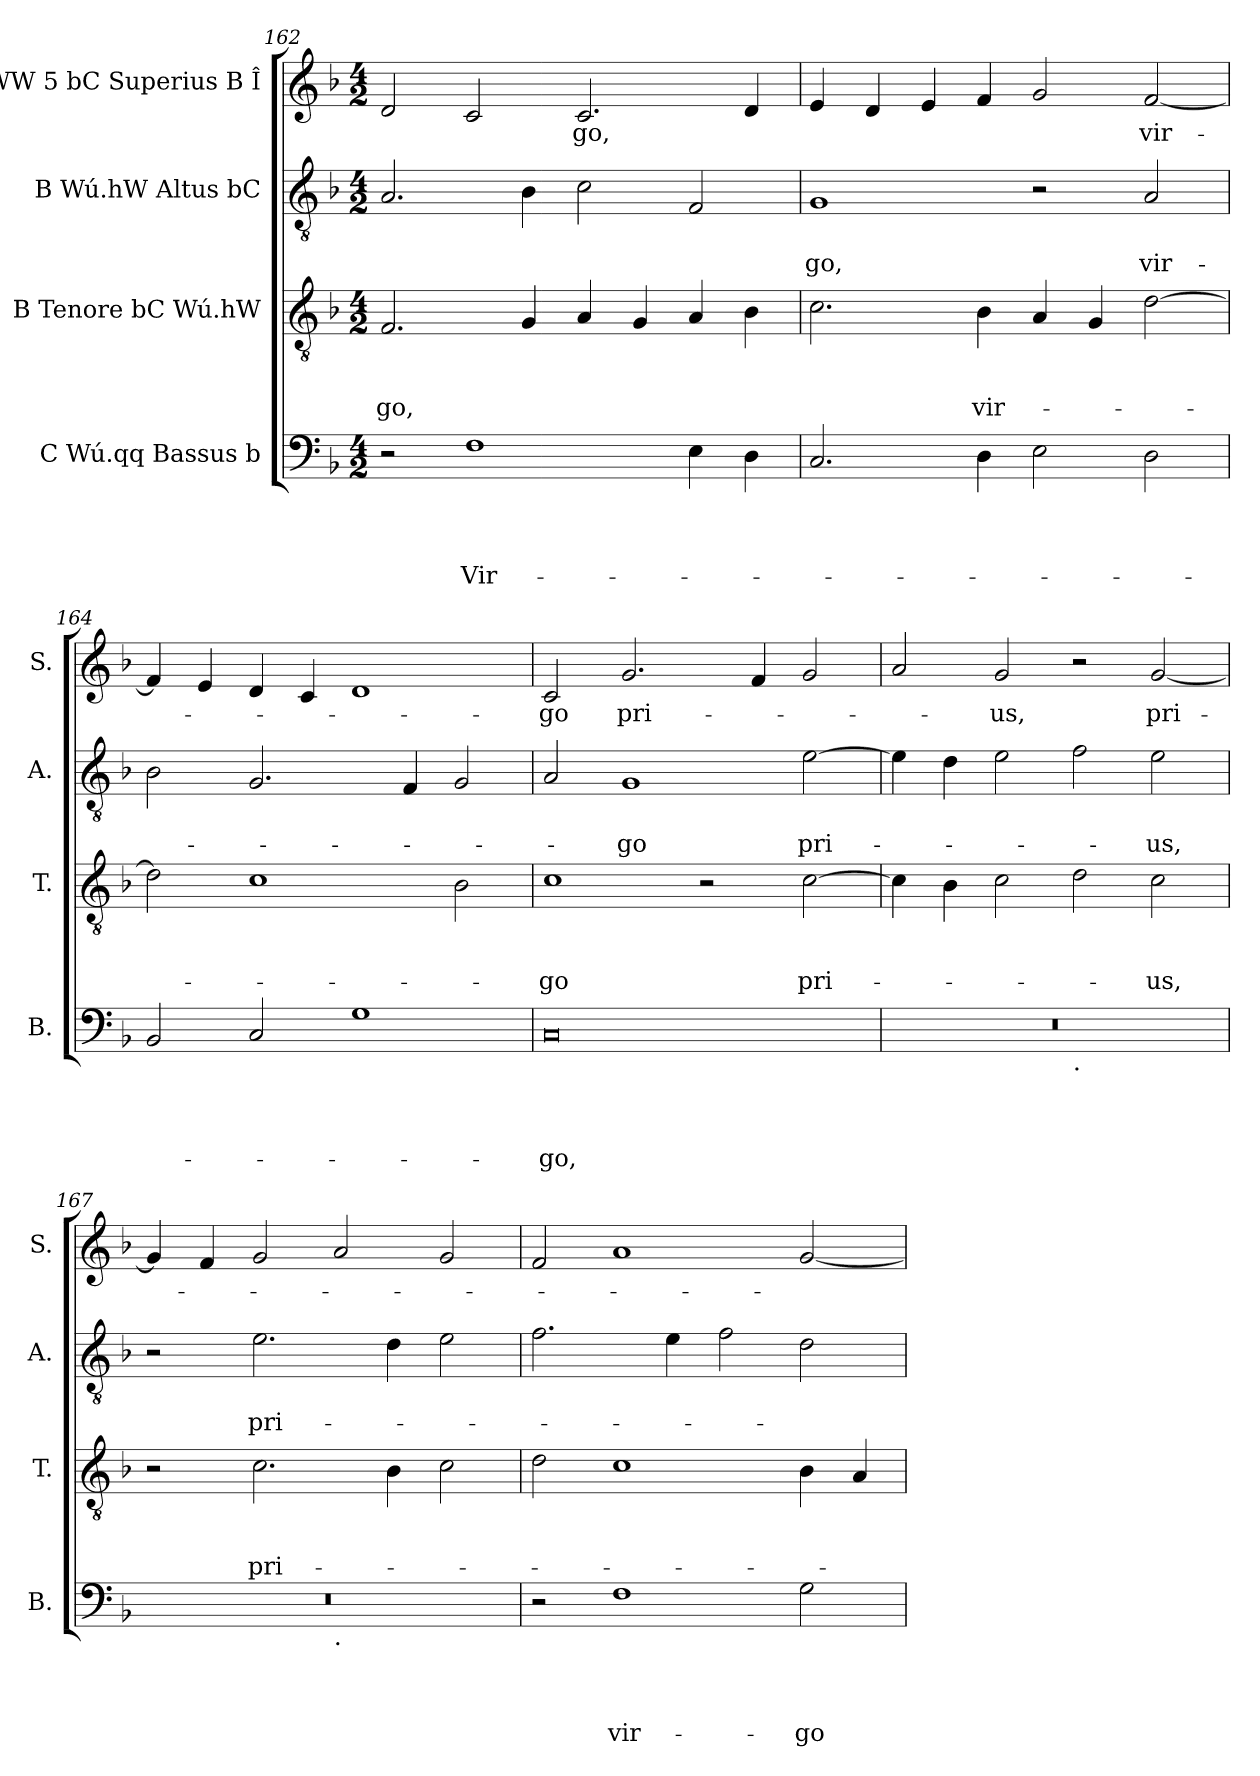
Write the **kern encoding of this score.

**kern	**text	**text	**text	**text	**kern	**text	**text	**text	**kern	**text	**text	**kern	**text
*part4	*part4	*part4	*part4	*part4	*part3	*part3	*part3	*part3	*part2	*part2	*part2	*part1	*part1
*staff4	*staff4	*staff4	*staff4	*staff4	*staff3	*staff3	*staff3	*staff3	*staff2	*staff2	*staff2	*staff1	*staff1
*I"C Wú.qq Bassus b	*	*	*	*	*I"B Tenore bC Wú.hW	*	*	*	*I"B Wú.hW Altus bC	*	*	*I"WW 5 bC Superius B Î	*
*I'B.	*	*	*	*	*I'T.	*	*	*	*I'A.	*	*	*I'S.	*
*clefF4	*	*	*	*	*clefGv2	*	*	*	*clefGv2	*	*	*clefG2	*
*k[b-]	*	*	*	*	*k[b-]	*	*	*	*k[b-]	*	*	*k[b-]	*
*F:	*	*	*	*	*F:	*	*	*	*F:	*	*	*F:	*
*M4/2	*	*	*	*	*M4/2	*	*	*	*M4/2	*	*	*M4/2	*
=162	=162	=162	=162	=162	=162	=162	=162	=162	=162	=162	=162	=162	=162
!	!	!	!	!	!	!	!	!LO:LY:b	!	!	!	!	!
2r	.	.	.	.	2.F/	.	.	-go,	2.A/	.	.	2d/	.
!	!	!	!	!LO:LY:b	!	!	!	!	!	!	!	!	!
1F	.	.	.	Vir-	.	.	.	.	.	.	.	2c/	.
.	.	.	.	.	4G/	.	.	.	4B-\	.	.	.	.
!	!	!	!	!	!	!	!	!	!	!	!	!	!LO:LY:b
.	.	.	.	.	4A/	.	.	.	2c\	.	.	2.c/	-go,
.	.	.	.	.	4G/	.	.	.	.	.	.	.	.
4E\	.	.	.	.	4A/	.	.	.	2F/	.	.	.	.
4D\	.	.	.	.	4B-\	.	.	.	.	.	.	4d/	.
=163	=163	=163	=163	=163	=163	=163	=163	=163	=163	=163	=163	=163	=163
!	!	!	!	!	!	!	!	!	!	!	!LO:LY:b	!	!
2.C/	.	.	.	.	2.c\	.	.	.	1G	.	-go,	4e/	.
.	.	.	.	.	.	.	.	.	.	.	.	4d/	.
.	.	.	.	.	.	.	.	.	.	.	.	4e/	.
!	!	!	!	!	!	!	!	!LO:LY:b	!	!	!	!	!
4D\	.	.	.	.	4B-\	.	.	vir-	.	.	.	4f/	.
2E\	.	.	.	.	4A/	.	.	.	2r	.	.	2g/	.
.	.	.	.	.	4G/	.	.	.	.	.	.	.	.
!	!	!	!	!	!	!	!	!	!	!	!LO:LY:b	!	!LO:LY:b
2D\	.	.	.	.	[>2d\	.	.	.	2A/	.	vir-	[<2f/	vir-
=164	=164	=164	=164	=164	=164	=164	=164	=164	=164	=164	=164	=164	=164
2BB-/	.	.	.	.	2d\]	.	.	.	2B-\	.	.	4f/]	.
.	.	.	.	.	.	.	.	.	.	.	.	4e/	.
2C/	.	.	.	.	1c	.	.	.	2.G/	.	.	4d/	.
.	.	.	.	.	.	.	.	.	.	.	.	4c/	.
1G	.	.	.	.	.	.	.	.	.	.	.	1d	.
.	.	.	.	.	.	.	.	.	4F/	.	.	.	.
.	.	.	.	.	2B-\	.	.	.	2G/	.	.	.	.
=165	=165	=165	=165	=165	=165	=165	=165	=165	=165	=165	=165	=165	=165
!	!	!	!	!LO:LY:b	!	!	!	!LO:LY:b	!	!	!	!	!LO:LY:b
0C	.	.	.	-go,	1c	.	.	-go	2A/	.	.	2c/	-go
!	!	!	!	!	!	!	!	!	!	!	!LO:LY:b	!	!LO:LY:b
.	.	.	.	.	.	.	.	.	1G	.	-go	2.g/	pri-
.	.	.	.	.	2r	.	.	.	.	.	.	.	.
.	.	.	.	.	.	.	.	.	.	.	.	4f/	.
!	!	!	!	!	!	!	!	!LO:LY:b	!	!	!LO:LY:b	!	!
.	.	.	.	.	[<2c\	.	.	pri-	[<2e\	.	pri-	2g/	.
!!LO:LB:g=z
=166	=166	=166	=166	=166	=166	=166	=166	=166	=166	=166	=166	=166	=166
*^	*	*	*	*	*	*	*	*	*	*	*	*	*
0r	1ryy	.	.	.	.	4c\]	.	.	.	4e\]	.	.	2a/	.
.	.	.	.	.	.	4B-\	.	.	.	4d\	.	.	.	.
!	!	!	!	!	!	!	!	!	!	!	!	!	!	!LO:LY:b
.	.	.	.	.	.	2c\	.	.	.	2e\	.	.	2g/	-us,
!	!LO:TX:b:t=.	!	!	!	!	!	!	!	!	!	!	!	!	!
.	1ryy	.	.	.	.	2d\	.	.	.	2f\	.	.	2r	.
!	!	!	!	!	!	!	!	!	!LO:LY:b	!	!	!LO:LY:b	!	!LO:LY:b
.	.	.	.	.	.	2c\	.	.	-us,	2e\	.	-us,	[<2g/	pri-
=167	=167	=167	=167	=167	=167	=167	=167	=167	=167	=167	=167	=167	=167	=167
0r	1ryy	.	.	.	.	2r	.	.	.	2r	.	.	4g/]	.
.	.	.	.	.	.	.	.	.	.	.	.	.	4f/	.
!	!	!	!	!	!	!	!	!	!LO:LY:b	!	!	!LO:LY:b	!	!
.	.	.	.	.	.	2.c\	.	.	pri-	2.e\	.	pri-	2g/	.
!	!LO:TX:b:t=.	!	!	!	!	!	!	!	!	!	!	!	!	!
.	1ryy	.	.	.	.	.	.	.	.	.	.	.	2a/	.
.	.	.	.	.	.	4B-\	.	.	.	4d\	.	.	.	.
.	.	.	.	.	.	2c\	.	.	.	2e\	.	.	2g/	.
*v	*v	*	*	*	*	*	*	*	*	*	*	*	*	*
=168	=168	=168	=168	=168	=168	=168	=168	=168	=168	=168	=168	=168	=168
2r	.	.	.	.	2d\	.	.	.	2.f\	.	.	2f/	.
!	!	!	!	!LO:LY:b	!	!	!	!	!	!	!	!	!
1F	.	.	.	vir-	1c	.	.	.	.	.	.	1a	.
.	.	.	.	.	.	.	.	.	4e\	.	.	.	.
.	.	.	.	.	.	.	.	.	2f\	.	.	.	.
!	!	!	!	!LO:LY:b	!	!	!	!	!	!	!	!	!
2G\	.	.	.	-go	4B-\	.	.	.	2d\	.	.	[<2g/	.
.	.	.	.	.	4A/	.	.	.	.	.	.	.	.
=	=	=	=	=	=	=	=	=	=	=	=	=	=
*-	*-	*-	*-	*-	*-	*-	*-	*-	*-	*-	*-	*-	*-
